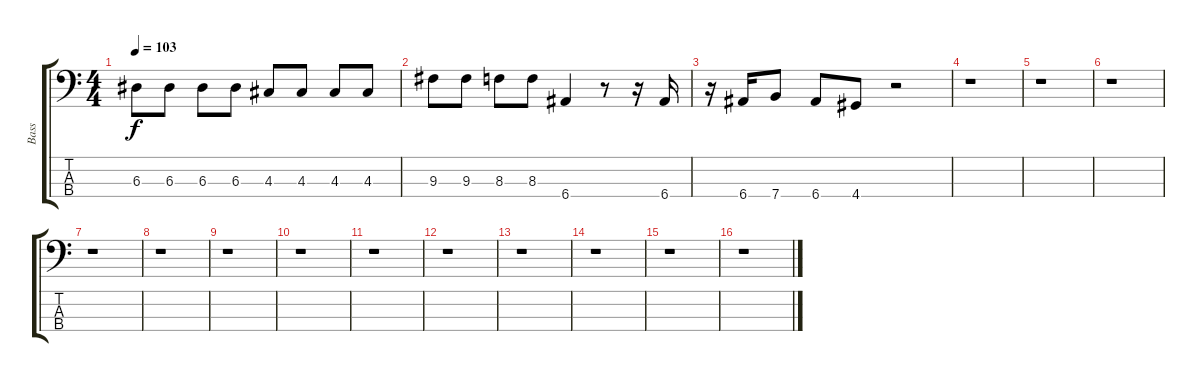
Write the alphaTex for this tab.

\track ("Bass" "Bass") {instrument electricbasspick}
\staff {score tabs}
\tuning (G2 D2 A1 E1) {hide}
\ts (4 4)
\tempo 103
\clef f4
\ks c
6.3.8{dy f} 6.3.8 6.3.8 6.3.8 4.3.8 4.3.8 4.3.8 4.3.8 |
9.3.8 9.3.8 8.3.8 8.3.8 6.4.4 r.8 r.16 6.4.16 |
r.16 6.4.16 7.4.8 6.4.8 4.4.8 r.2 |
r.1 |
r.1 |
r.1 |
r.1 |
r.1 |
r.1 |
r.1 |
r.1 |
r.1 |
r.1 |
r.1 |
r.1 |
r.1
